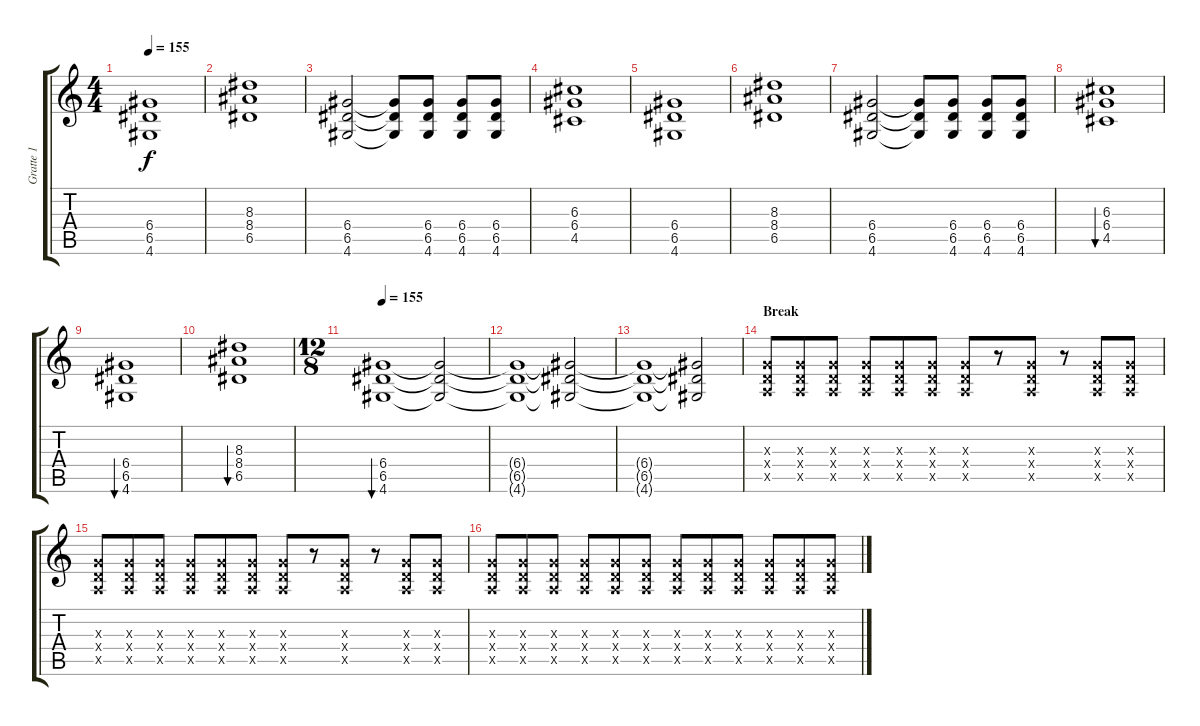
\track ("Gratte 1" "Gratte 1") {instrument overdrivenguitar}
\staff {score tabs}
\tuning (E4 B3 G3 D3 A2 E2) {hide}
\ts (4 4)
\tempo 155
\clef g2
\ks c
(6.4 6.5 4.6).1{dy f} |
(8.3 8.4 6.5).1 |
(6.4 6.5 4.6).2 (6.4{t} 6.5{t} 4.6{t}).8 (6.4 6.5 4.6).8 (6.4 6.5 4.6).8 (6.4 6.5 4.6).8 |
(6.3 6.4 4.5).1 |
(6.4 6.5 4.6).1 |
(8.3 8.4 6.5).1 |
(6.4 6.5 4.6).2 (6.4{t} 6.5{t} 4.6{t}).8 (6.4 6.5 4.6).8 (6.4 6.5 4.6).8 (6.4 6.5 4.6).8 |
(6.3 6.4 4.5).1{bu 240} |
(6.4 6.5 4.6).1{bu 240} |
(8.3 8.4 6.5).1{bu 240} |
\ts (12 8)
\tempo 155
(6.4 6.5 4.6).1{bu 240} (6.4{t} 6.5{t} 4.6{t}).2 |
(6.4{t} 6.5{t} 4.6{t}).1 (6.4{t} 6.5{t} 4.6{t}).2 |
(6.4{t} 6.5{t} 4.6{t}).1 (6.4{t} 6.5{t} 4.6{t}).2 |
\section ("" "Break")
(0.3{x} 0.4{x} 0.5{x}).8 (0.3{x} 0.4{x} 0.5{x}).8 (0.3{x} 0.4{x} 0.5{x}).8 (0.3{x} 0.4{x} 0.5{x}).8 (0.3{x} 0.4{x} 0.5{x}).8 (0.3{x} 0.4{x} 0.5{x}).8 (0.3{x} 0.4{x} 0.5{x}).8 r.8 (0.3{x} 0.4{x} 0.5{x}).8 r.8 (0.3{x} 0.4{x} 0.5{x}).8 (0.3{x} 0.4{x} 0.5{x}).8 |
(0.3{x} 0.4{x} 0.5{x}).8 (0.3{x} 0.4{x} 0.5{x}).8 (0.3{x} 0.4{x} 0.5{x}).8 (0.3{x} 0.4{x} 0.5{x}).8 (0.3{x} 0.4{x} 0.5{x}).8 (0.3{x} 0.4{x} 0.5{x}).8 (0.3{x} 0.4{x} 0.5{x}).8 r.8 (0.3{x} 0.4{x} 0.5{x}).8 r.8 (0.3{x} 0.4{x} 0.5{x}).8 (0.3{x} 0.4{x} 0.5{x}).8 |
(0.3{x} 0.4{x} 0.5{x}).8 (0.3{x} 0.4{x} 0.5{x}).8 (0.3{x} 0.4{x} 0.5{x}).8 (0.3{x} 0.4{x} 0.5{x}).8 (0.3{x} 0.4{x} 0.5{x}).8 (0.3{x} 0.4{x} 0.5{x}).8 (0.3{x} 0.4{x} 0.5{x}).8 (0.3{x} 0.4{x} 0.5{x}).8 (0.3{x} 0.4{x} 0.5{x}).8 (0.3{x} 0.4{x} 0.5{x}).8 (0.3{x} 0.4{x} 0.5{x}).8 (0.3{x} 0.4{x} 0.5{x}).8
